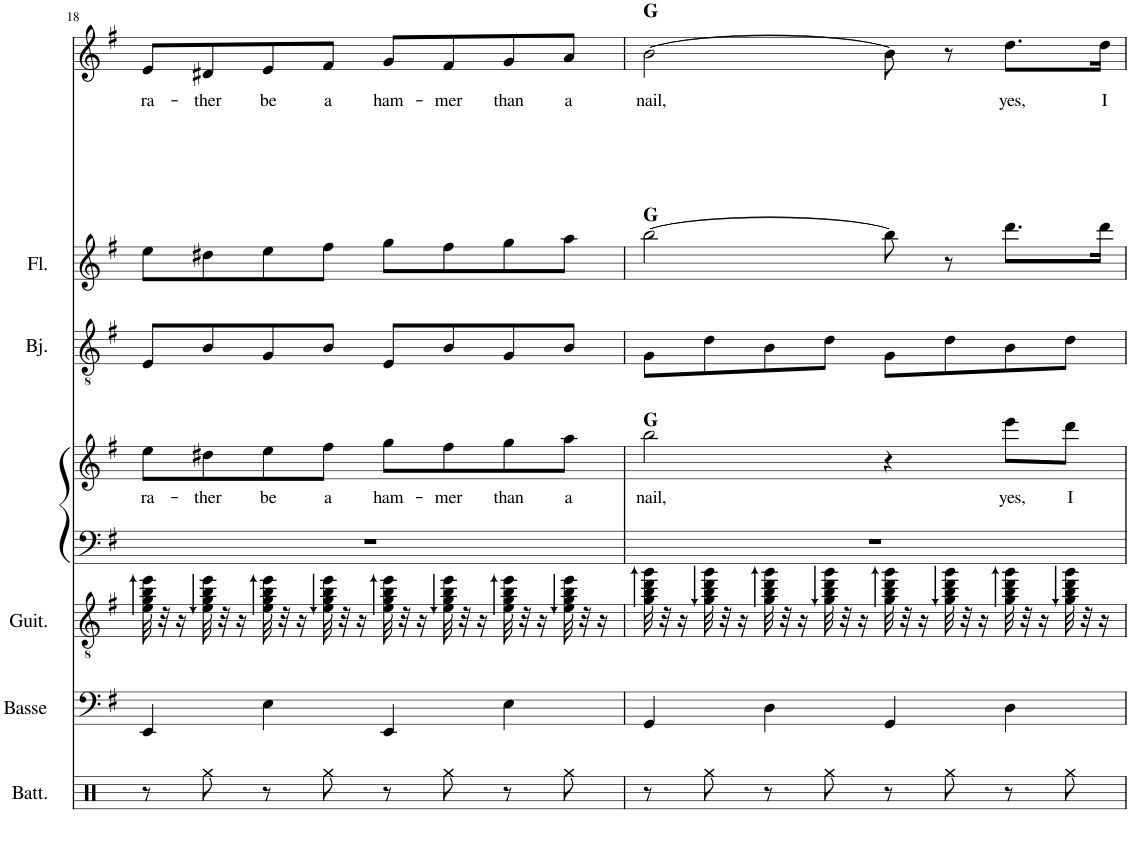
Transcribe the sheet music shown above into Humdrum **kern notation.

**kern	**kern	**kern	**kern	**kern	**text	**harte	**kern	**kern	**harte	**kern	**text	**harte
*part7	*part6	*part5	*part4	*part4	*part4	*part4	*part3	*part2	*part2	*part1	*part1	*part1
*staff8	*staff7	*staff6	*staff5	*staff4	*staff4	*	*staff3	*staff2	*	*staff1	*staff1	*
*I"Batterie	*I"Basse acoustique	*I"Guitare classique	*I"Piano-chant	*	*	*	*I"Banjo	*I"Flûte	*	*I"Piccolo	*	*
*I'Batt.	*I'Basse	*I'Guit.	*I'Pno	*	*	*	*I'Bj.	*I'Fl.	*	*I'Picc	*	*
!!LO:PB:g=z
*clefX	*clefF4	*clefGv2	*clefF4	*clefG2	*	*	*clefGv2	*clefG2	*	*clefG2	*	*
*	*Trd7c12	*	*	*	*	*	*	*	*	*Trd-7c-12	*	*
*k[f#]	*k[f#]	*k[f#]	*k[f#]	*k[f#]	*	*	*k[f#]	*k[f#]	*	*k[f#]	*	*
*M4/4	*M4/4	*M4/4	*M4/4	*M4/4	*	*	*M4/4	*M4/4	*	*M4/4	*	*
=18	=18	=18	=18	=18	=18	=18	=18	=18	=18	=18	=18	=18
!	!	!	!	!	!LO:LY:b	!	!	!	!	!	!LO:LY:b	!
8r	4EE/	32e\ 32g\ 32b\ 32ee\	1r	8ee\L	ra-	.	8E/L	8ee\L	.	8e/L	ra-	.
.	.	32r	.	.	.	.	.	.	.	.	.	.
.	.	16r	.	.	.	.	.	.	.	.	.	.
!	!	!	!	!	!LO:LY:b	!	!	!	!	!	!LO:LY:b	!
8Rgg\	.	32e\ 32g\ 32b\ 32ee\	.	8dd#X\	-ther	.	8B/	8dd#X\	.	8d#X/	-ther	.
.	.	32r	.	.	.	.	.	.	.	.	.	.
.	.	16r	.	.	.	.	.	.	.	.	.	.
!	!	!	!	!	!LO:LY:b	!	!	!	!	!	!LO:LY:b	!
8r	4E\	32e\ 32g\ 32b\ 32ee\	.	8ee\	be	.	8G/	8ee\	.	8e/	be	.
.	.	32r	.	.	.	.	.	.	.	.	.	.
.	.	16r	.	.	.	.	.	.	.	.	.	.
!	!	!	!	!	!LO:LY:b	!	!	!	!	!	!LO:LY:b	!
8Rgg\	.	32e\ 32g\ 32b\ 32ee\	.	8ff#\J	a	.	8B/J	8ff#\J	.	8f#/J	a	.
.	.	32r	.	.	.	.	.	.	.	.	.	.
.	.	16r	.	.	.	.	.	.	.	.	.	.
!	!	!	!	!	!LO:LY:b	!	!	!	!	!	!LO:LY:b	!
8r	4EE/	32e\ 32g\ 32b\ 32ee\	.	8gg\L	ham-	.	8E/L	8gg\L	.	8g/L	ham-	.
.	.	32r	.	.	.	.	.	.	.	.	.	.
.	.	16r	.	.	.	.	.	.	.	.	.	.
!	!	!	!	!	!LO:LY:b	!	!	!	!	!	!LO:LY:b	!
8Rgg\	.	32e\ 32g\ 32b\ 32ee\	.	8ff#\	-mer	.	8B/	8ff#\	.	8f#/	-mer	.
.	.	32r	.	.	.	.	.	.	.	.	.	.
.	.	16r	.	.	.	.	.	.	.	.	.	.
!	!	!	!	!	!LO:LY:b	!	!	!	!	!	!LO:LY:b	!
8r	4E\	32e\ 32g\ 32b\ 32ee\	.	8gg\	than	.	8G/	8gg\	.	8g/	than	.
.	.	32r	.	.	.	.	.	.	.	.	.	.
.	.	16r	.	.	.	.	.	.	.	.	.	.
!	!	!	!	!	!LO:LY:b	!	!	!	!	!	!LO:LY:b	!
8Rgg\	.	32e\ 32g\ 32b\ 32ee\	.	8aa\J	a	.	8B/J	8aa\J	.	8a/J	a	.
.	.	32r	.	.	.	.	.	.	.	.	.	.
.	.	16r	.	.	.	.	.	.	.	.	.	.
=19	=19	=19	=19	=19	=19	=19	=19	=19	=19	=19	=19	=19
!	!	!	!	!	!LO:LY:b	!	!	!	!	!	!LO:LY:b	!
8r	4GG/	32g\ 32b\ 32dd\ 32gg\	1r	2bb\	nail,	G:maj	8G\L	[2bb\	G:maj	[2b\	nail,	G:maj
.	.	32r	.	.	.	.	.	.	.	.	.	.
.	.	16r	.	.	.	.	.	.	.	.	.	.
8Rgg\	.	32g\ 32b\ 32dd\ 32gg\	.	.	.	.	8d\	.	.	.	.	.
.	.	32r	.	.	.	.	.	.	.	.	.	.
.	.	16r	.	.	.	.	.	.	.	.	.	.
8r	4D\	32g\ 32b\ 32dd\ 32gg\	.	.	.	.	8B\	.	.	.	.	.
.	.	32r	.	.	.	.	.	.	.	.	.	.
.	.	16r	.	.	.	.	.	.	.	.	.	.
8Rgg\	.	32g\ 32b\ 32dd\ 32gg\	.	.	.	.	8d\J	.	.	.	.	.
.	.	32r	.	.	.	.	.	.	.	.	.	.
.	.	16r	.	.	.	.	.	.	.	.	.	.
8r	4GG/	32g\ 32b\ 32dd\ 32gg\	.	4r	.	.	8G\L	8bb\]	.	8b\]	.	.
.	.	32r	.	.	.	.	.	.	.	.	.	.
.	.	16r	.	.	.	.	.	.	.	.	.	.
8Rgg\	.	32g\ 32b\ 32dd\ 32gg\	.	.	.	.	8d\	8r	.	8r	.	.
.	.	32r	.	.	.	.	.	.	.	.	.	.
.	.	16r	.	.	.	.	.	.	.	.	.	.
!	!	!	!	!	!LO:LY:b	!	!	!	!	!	!LO:LY:b	!
8r	4D\	32g\ 32b\ 32dd\ 32gg\	.	8eee\L	yes,	.	8B\	8.ddd\L	.	8.dd\L	yes,	.
.	.	32r	.	.	.	.	.	.	.	.	.	.
.	.	16r	.	.	.	.	.	.	.	.	.	.
!	!	!	!	!	!LO:LY:b	!	!	!	!	!	!	!
8Rgg\	.	32g\ 32b\ 32dd\ 32gg\	.	8ddd\J	I	.	8d\J	.	.	.	.	.
.	.	32r	.	.	.	.	.	.	.	.	.	.
!	!	!	!	!	!	!	!	!	!	!	!LO:LY:b	!
.	.	16r	.	.	.	.	.	16ddd\Jk	.	16dd\Jk	I	.
=	=	=	=	=	=	=	=	=	=	=	=	=
*-	*-	*-	*-	*-	*-	*-	*-	*-	*-	*-	*-	*-
